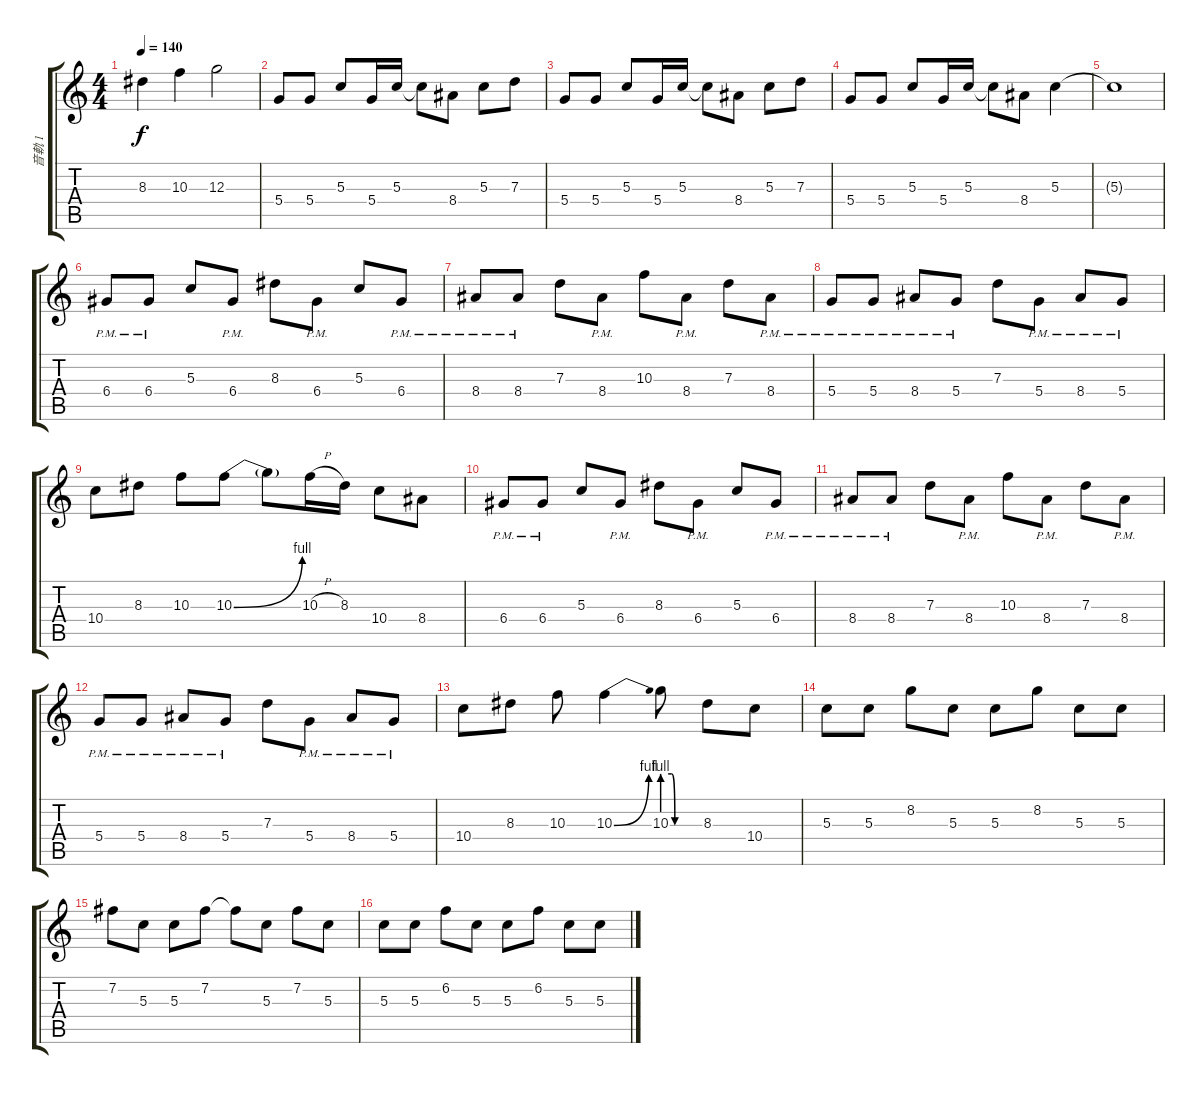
\track ("音軌 1" "音軌 1") {instrument overdrivenguitar}
\staff {score tabs}
\tuning (E4 B3 G3 D3 A2 E2) {hide}
\ts (4 4)
\tempo 140
\clef g2
\ks c
8.3.4{dy f} 10.3.4 12.3.2 |
5.4.8 5.4.8 5.3.8 5.4.16 5.3.16 5.3{t}.8 8.4.8 5.3.8 7.3.8 |
5.4.8 5.4.8 5.3.8 5.4.16 5.3.16 5.3{t}.8 8.4.8 5.3.8 7.3.8 |
5.4.8 5.4.8 5.3.8 5.4.16 5.3.16 5.3{t}.8 8.4.8 5.3.4 |
5.3{t}.1 |
6.4{pm}.8 6.4{pm}.8 5.3.8 6.4{pm}.8 8.3.8 6.4{pm}.8 5.3.8 6.4{pm}.8 |
8.4{pm}.8 8.4{pm}.8 7.3.8 8.4{pm}.8 10.3.8 8.4{pm}.8 7.3.8 8.4{pm}.8 |
5.4{pm}.8 5.4{pm}.8 8.4{pm}.8 5.4{pm}.8 7.3.8 5.4{pm}.8 8.4{pm}.8 5.4{pm}.8 |
10.4.8 8.3.8 10.3.8 10.3{be (bend 0 0 60 4)}.8 10.3{t}.8 10.3{h}.16 8.3.16 10.4.8 8.4.8 |
6.4{pm}.8 6.4{pm}.8 5.3.8 6.4{pm}.8 8.3.8 6.4{pm}.8 5.3.8 6.4{pm}.8 |
8.4{pm}.8 8.4{pm}.8 7.3.8 8.4{pm}.8 10.3.8 8.4{pm}.8 7.3.8 8.4{pm}.8 |
5.4{pm}.8 5.4{pm}.8 8.4{pm}.8 5.4{pm}.8 7.3.8 5.4{pm}.8 8.4{pm}.8 5.4{pm}.8 |
10.4.8 8.3.8 10.3.8 10.3{be (bend 0 0 60 4)}.4 10.3{be (custom 0 4 15 4 20 0 40 0 60 0)}.8 8.3.8 10.4.8 |
5.3.8 5.3.8 8.2.8 5.3.8 5.3.8 8.2.8 5.3.8 5.3.8 |
7.2.8 5.3.8 5.3.8 7.2.8 7.2{t}.8 5.3.8 7.2.8 5.3.8 |
5.3.8 5.3.8 6.2.8 5.3.8 5.3.8 6.2.8 5.3.8 5.3.8
